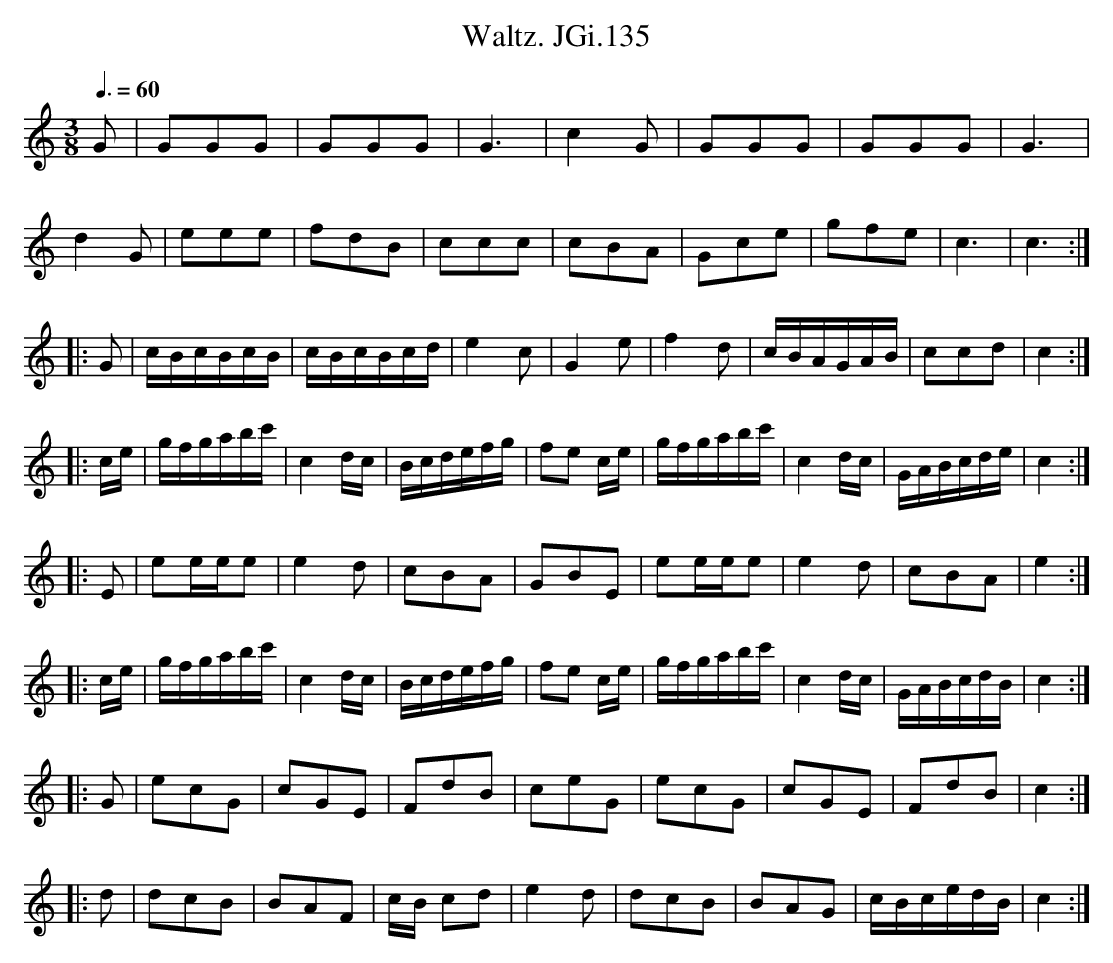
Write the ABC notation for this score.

X:1
T:Waltz. JGi.135
M:3/8
L:1/8
Q:3/8=60
K:C
G|GGG|GGG|G3|c2G|GGG|GGG|G3|
d2G|eee|fdB|ccc|cBA|Gce|gfe|c3|c3:|
|:G|c/B/c/B/c/B/|c/B/c/B/c/d/|e2c|G2e|f2d|c/B/A/G/A/B/|ccd|c2:|
|:c/e/|g/f/g/a/b/c'/|c2d/c/|B/c/d/e/f/g/|fe c/e/|g/f/g/a/b/c'/|c2d/c/|G/A/B/c/d/e/|c2:|
|:E|ee/e/e|e2d|cBA|GBE|ee/e/e|e2d|cBA|e2:|
|:c/e/|g/f/g/a/b/c'/|c2d/c/|B/c/d/e/f/g/|fe c/e/|g/f/g/a/b/c'/|c2d/c/|G/A/B/c/d/B/|c2:|
|:G|ecG|cGE|FdB|ceG|ecG|cGE|FdB|c2:|
|:d|dcB|BAF|c/B/ cd|e2d|dcB|BAG|c/B/c/e/d/B/|c2:|
